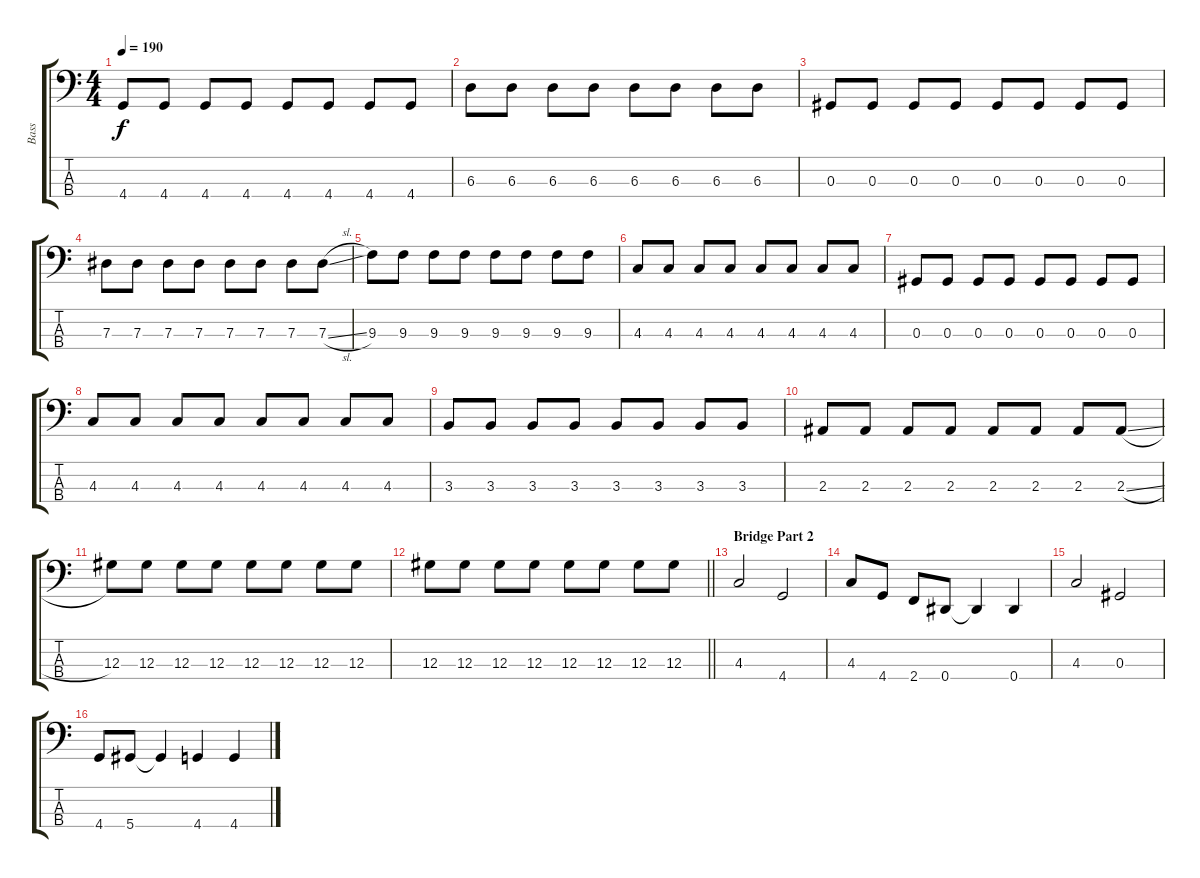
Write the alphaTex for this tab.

\track ("Bass" "Bass") {instrument electricbasspick}
\staff {score tabs}
\tuning (Gb2 Db2 Ab1 Eb1) {hide}
\ts (4 4)
\tempo 190
\clef f4
\ks c
4.4.8{dy f} 4.4.8 4.4.8 4.4.8 4.4.8 4.4.8 4.4.8 4.4.8 |
6.3.8 6.3.8 6.3.8 6.3.8 6.3.8 6.3.8 6.3.8 6.3.8 |
0.3.8 0.3.8 0.3.8 0.3.8 0.3.8 0.3.8 0.3.8 0.3.8 |
7.3.8 7.3.8 7.3.8 7.3.8 7.3.8 7.3.8 7.3.8 7.3{sl}.8 |
9.3.8 9.3.8 9.3.8 9.3.8 9.3.8 9.3.8 9.3.8 9.3.8 |
4.3.8 4.3.8 4.3.8 4.3.8 4.3.8 4.3.8 4.3.8 4.3.8 |
0.3.8 0.3.8 0.3.8 0.3.8 0.3.8 0.3.8 0.3.8 0.3.8 |
4.3.8 4.3.8 4.3.8 4.3.8 4.3.8 4.3.8 4.3.8 4.3.8 |
3.3.8 3.3.8 3.3.8 3.3.8 3.3.8 3.3.8 3.3.8 3.3.8 |
2.3.8 2.3.8 2.3.8 2.3.8 2.3.8 2.3.8 2.3.8 2.3{sl}.8 |
12.3.8 12.3.8 12.3.8 12.3.8 12.3.8 12.3.8 12.3.8 12.3.8 |
\barLineRight lightlight
12.3.8 12.3.8 12.3.8 12.3.8 12.3.8 12.3.8 12.3.8 12.3.8 |
\section ("" "Bridge Part 2")
4.3.2 4.4.2 |
4.3.8 4.4.8 2.4.8 0.4.8 0.4{t}.4 0.4.4 |
4.3.2 0.3.2 |
4.4.8 5.4.8 5.4{t}.4 4.4.4 4.4.4
